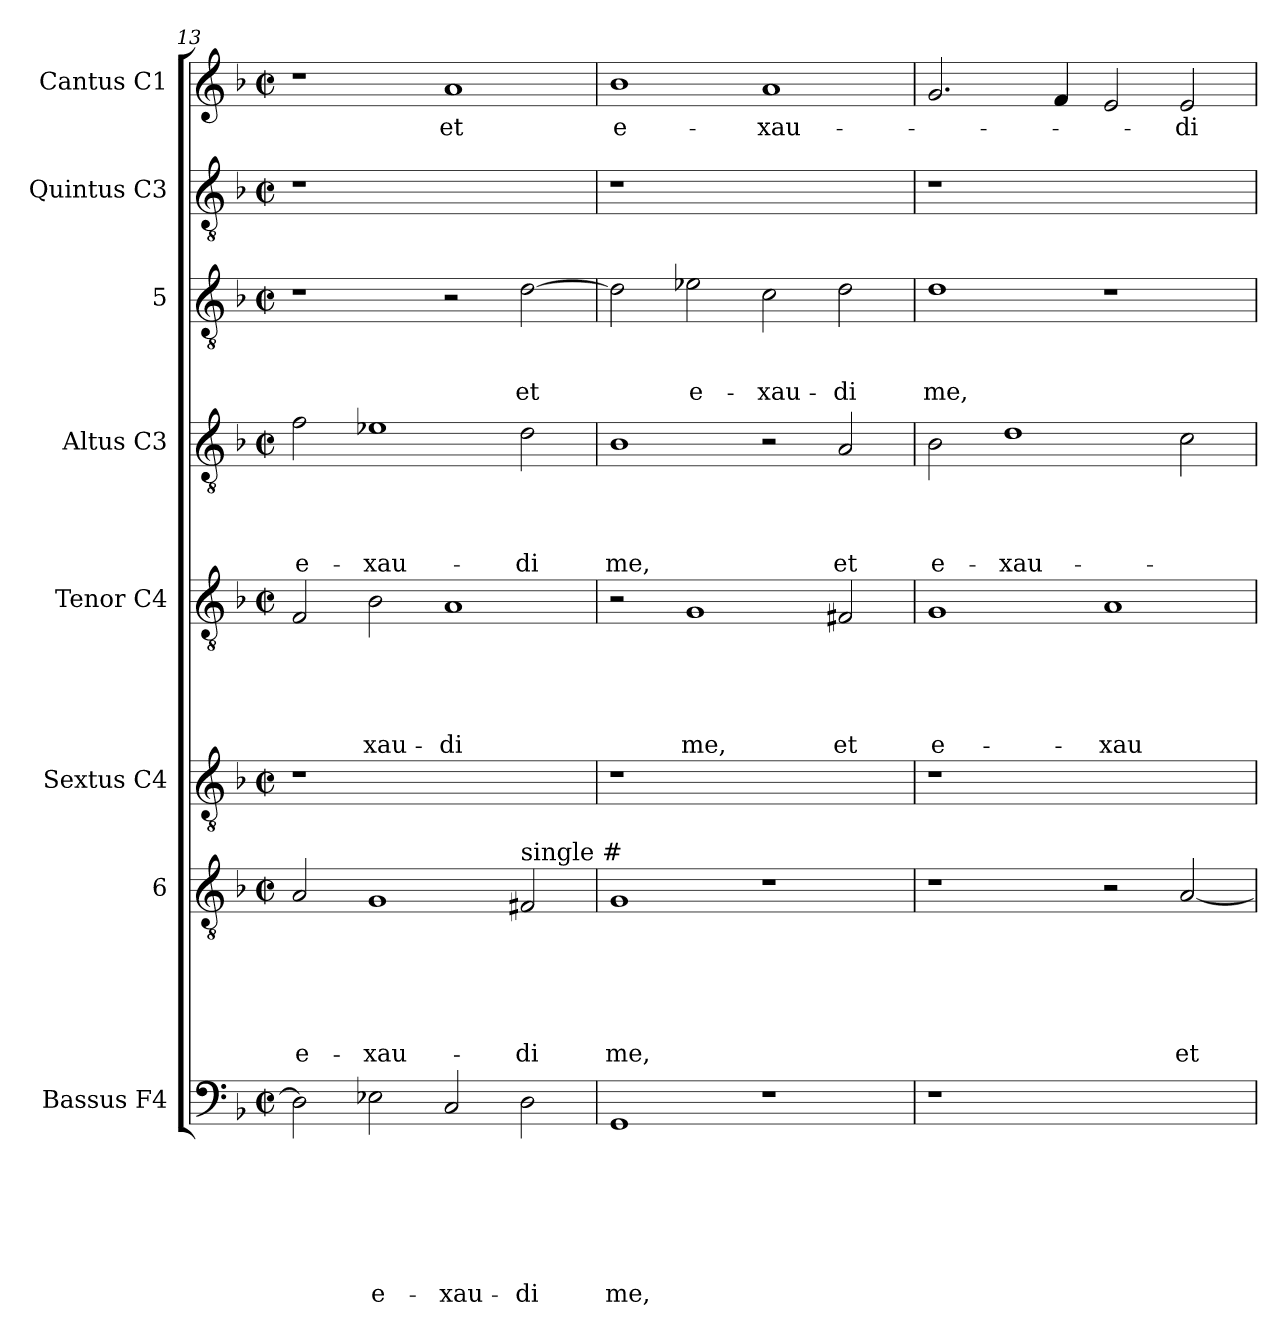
**kern	**text	**text	**text	**text	**text	**text	**text	**kern	**text	**text	**text	**text	**text	**text	**kern	**kern	**text	**text	**text	**text	**text	**kern	**text	**text	**text	**text	**kern	**text	**text	**text	**kern	**kern	**text
*part8	*part8	*part8	*part8	*part8	*part8	*part8	*part8	*part7	*part7	*part7	*part7	*part7	*part7	*part7	*part6	*part5	*part5	*part5	*part5	*part5	*part5	*part4	*part4	*part4	*part4	*part4	*part3	*part3	*part3	*part3	*part2	*part1	*part1
*staff8	*staff8	*staff8	*staff8	*staff8	*staff8	*staff8	*staff8	*staff7	*staff7	*staff7	*staff7	*staff7	*staff7	*staff7	*staff6	*staff5	*staff5	*staff5	*staff5	*staff5	*staff5	*staff4	*staff4	*staff4	*staff4	*staff4	*staff3	*staff3	*staff3	*staff3	*staff2	*staff1	*staff1
*I"Bassus F4	*	*	*	*	*	*	*	*I"6	*	*	*	*	*	*	*I"Sextus C4	*I"Tenor C4	*	*	*	*	*	*I"Altus C3	*	*	*	*	*I"5	*	*	*	*I"Quintus C3	*I"Cantus C1	*
*I'B	*	*	*	*	*	*	*	*	*	*	*	*	*	*	*	*I'T	*	*	*	*	*	*I'A	*	*	*	*	*	*	*	*	*	*I'C	*
*clefF4	*	*	*	*	*	*	*	*clefGv2	*	*	*	*	*	*	*clefGv2	*clefGv2	*	*	*	*	*	*clefGv2	*	*	*	*	*clefGv2	*	*	*	*clefGv2	*clefG2	*
*k[b-]	*	*	*	*	*	*	*	*k[b-]	*	*	*	*	*	*	*k[b-]	*k[b-]	*	*	*	*	*	*k[b-]	*	*	*	*	*k[b-]	*	*	*	*k[b-]	*k[b-]	*
*F:	*	*	*	*	*	*	*	*F:	*	*	*	*	*	*	*F:	*F:	*	*	*	*	*	*F:	*	*	*	*	*F:	*	*	*	*F:	*F:	*
*M2/2	*	*	*	*	*	*	*	*M2/2	*	*	*	*	*	*	*M2/2	*M2/2	*	*	*	*	*	*M2/2	*	*	*	*	*M2/2	*	*	*	*M2/2	*M2/2	*
*met(c|)	*	*	*	*	*	*	*	*met(c|)	*	*	*	*	*	*	*met(c|)	*met(c|)	*	*	*	*	*	*met(c|)	*	*	*	*	*met(c|)	*	*	*	*met(c|)	*met(c|)	*
=13	=13	=13	=13	=13	=13	=13	=13	=13	=13	=13	=13	=13	=13	=13	=13	=13	=13	=13	=13	=13	=13	=13	=13	=13	=13	=13	=13	=13	=13	=13	=13	=13	=13
!	!	!	!	!	!	!	!	!	!	!	!	!	!	!LO:LY:b	!	!	!	!	!	!	!	!	!	!	!	!LO:LY:b	!	!	!	!	!	!	!
2D\]	.	.	.	.	.	.	.	2A/	.	.	.	.	.	e-	1r	2F/	.	.	.	.	.	2f\	.	.	.	e-	1r	.	.	.	1r	1r	.
!	!	!	!	!	!	!	!LO:LY:b	!	!	!	!	!	!	!LO:LY:b	!	!	!	!	!	!	!LO:LY:b	!	!	!	!	!LO:LY:b	!	!	!	!	!	!	!
2E-X\	.	.	.	.	.	.	e-	1G	.	.	.	.	.	-xau-	.	2B-\	.	.	.	.	-xau-	1e-X	.	.	.	-xau-	.	.	.	.	.	.	.
!	!	!	!	!	!	!	!LO:LY:b	!	!	!	!	!	!	!	!	!	!	!	!	!	!LO:LY:b	!	!	!	!	!	!	!	!	!	!	!	!LO:LY:b
2C/	.	.	.	.	.	.	-xau-	.	.	.	.	.	.	.	1ryy	1A	.	.	.	.	-di	.	.	.	.	.	2r	.	.	.	1ryy	1a	et
!	!	!	!	!	!	!	!	!LO:TX:a:t=single #	!	!	!	!	!	!	!	!	!	!	!	!	!	!	!	!	!	!	!	!	!	!	!	!	!
!	!	!	!	!	!	!	!LO:LY:b	!	!	!	!	!	!	!LO:LY:b	!	!	!	!	!	!	!	!	!	!	!	!LO:LY:b	!	!	!	!LO:LY:b	!	!	!
2D\	.	.	.	.	.	.	-di	2F#/	.	.	.	.	.	-di	.	.	.	.	.	.	.	2d\	.	.	.	-di	[>2d\	.	.	et	.	.	.
=14	=14	=14	=14	=14	=14	=14	=14	=14	=14	=14	=14	=14	=14	=14	=14	=14	=14	=14	=14	=14	=14	=14	=14	=14	=14	=14	=14	=14	=14	=14	=14	=14	=14
!	!	!	!	!	!	!	!LO:LY:b	!	!	!	!	!	!	!LO:LY:b	!	!	!	!	!	!	!	!	!	!	!	!LO:LY:b	!	!	!	!	!	!	!LO:LY:b
1GG	.	.	.	.	.	.	me,	1G	.	.	.	.	.	me,	1r	2r	.	.	.	.	.	1B-	.	.	.	me,	2d\]	.	.	.	1r	1b-	e-
!	!	!	!	!	!	!	!	!	!	!	!	!	!	!	!	!	!	!	!	!	!LO:LY:b	!	!	!	!	!	!	!	!	!LO:LY:b	!	!	!
.	.	.	.	.	.	.	.	.	.	.	.	.	.	.	.	1G	.	.	.	.	me,	.	.	.	.	.	2e-X\	.	.	e-	.	.	.
!	!	!	!	!	!	!	!	!	!	!	!	!	!	!	!	!	!	!	!	!	!	!	!	!	!	!	!	!	!	!LO:LY:b	!	!	!LO:LY:b
1r	.	.	.	.	.	.	.	1r	.	.	.	.	.	.	1ryy	.	.	.	.	.	.	2r	.	.	.	.	2c\	.	.	-xau-	1ryy	1a	-xau-
!	!	!	!	!	!	!	!	!	!	!	!	!	!	!	!	!	!	!	!	!	!LO:LY:b	!	!	!	!	!LO:LY:b	!	!	!	!LO:LY:b	!	!	!
.	.	.	.	.	.	.	.	.	.	.	.	.	.	.	.	2F#X/	.	.	.	.	et	2A/	.	.	.	et	2d\	.	.	-di	.	.	.
=15	=15	=15	=15	=15	=15	=15	=15	=15	=15	=15	=15	=15	=15	=15	=15	=15	=15	=15	=15	=15	=15	=15	=15	=15	=15	=15	=15	=15	=15	=15	=15	=15	=15
!	!	!	!	!	!	!	!	!	!	!	!	!	!	!	!	!	!	!	!	!	!LO:LY:b	!	!	!	!	!LO:LY:b	!	!	!	!LO:LY:b	!	!	!
1r	.	.	.	.	.	.	.	1r	.	.	.	.	.	.	1r	1G	.	.	.	.	e-	2B-\	.	.	.	e-	1d	.	.	me,	1r	2.g/	.
!	!	!	!	!	!	!	!	!	!	!	!	!	!	!	!	!	!	!	!	!	!	!	!	!	!	!LO:LY:b	!	!	!	!	!	!	!
.	.	.	.	.	.	.	.	.	.	.	.	.	.	.	.	.	.	.	.	.	.	1d	.	.	.	-xau-	.	.	.	.	.	.	.
.	.	.	.	.	.	.	.	.	.	.	.	.	.	.	.	.	.	.	.	.	.	.	.	.	.	.	.	.	.	.	.	4f/	.
!	!	!	!	!	!	!	!	!	!	!	!	!	!	!	!	!	!	!	!	!	!LO:LY:b	!	!	!	!	!	!	!	!	!	!	!	!
1ryy	.	.	.	.	.	.	.	2r	.	.	.	.	.	.	1ryy	1A	.	.	.	.	-xau-	.	.	.	.	.	1r	.	.	.	1ryy	2e/	.
!	!	!	!	!	!	!	!	!	!	!	!	!	!	!LO:LY:b	!	!	!	!	!	!	!	!	!	!	!	!	!	!	!	!	!	!	!LO:LY:b
.	.	.	.	.	.	.	.	[<2A/	.	.	.	.	.	et	.	.	.	.	.	.	.	2c\	.	.	.	.	.	.	.	.	.	2e/	-di
=	=	=	=	=	=	=	=	=	=	=	=	=	=	=	=	=	=	=	=	=	=	=	=	=	=	=	=	=	=	=	=	=	=
*-	*-	*-	*-	*-	*-	*-	*-	*-	*-	*-	*-	*-	*-	*-	*-	*-	*-	*-	*-	*-	*-	*-	*-	*-	*-	*-	*-	*-	*-	*-	*-	*-	*-
